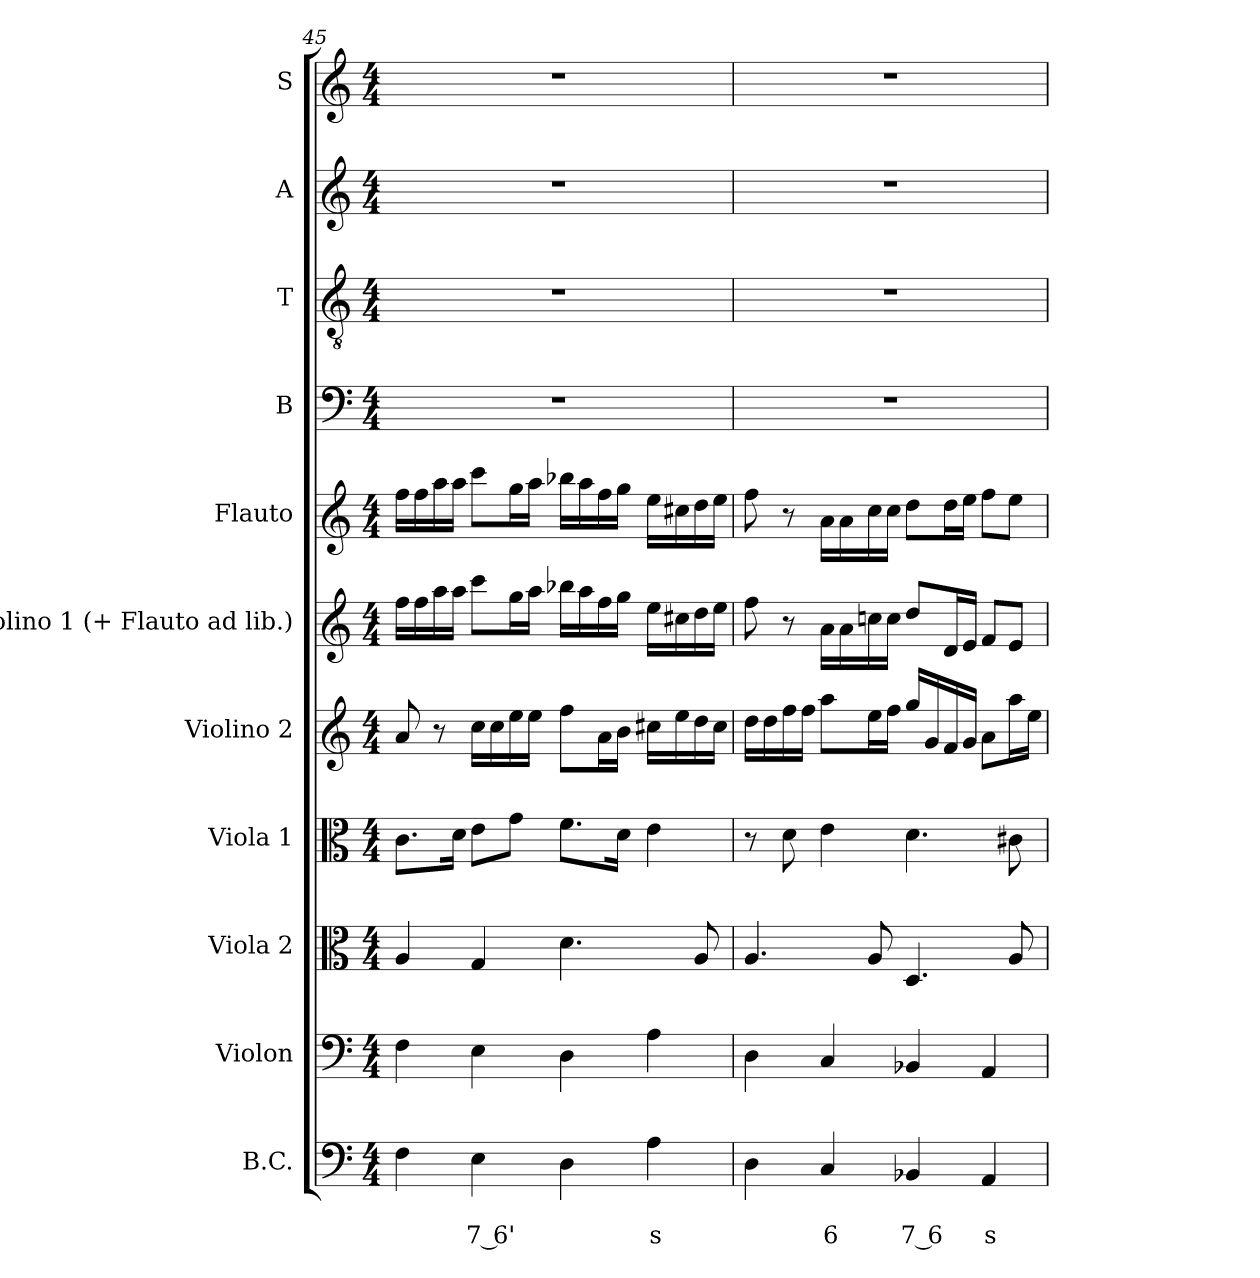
**kern	**text	**text	**kern	**kern	**kern	**kern	**kern	**kern	**kern	**kern	**kern	**kern
*part11	*part11	*part11	*part10	*part9	*part8	*part7	*part6	*part5	*part4	*part3	*part2	*part1
*staff11	*staff11	*staff11	*staff10	*staff9	*staff8	*staff7	*staff6	*staff5	*staff4	*staff3	*staff2	*staff1
*I"B.C.	*	*	*I"Violon	*I"Viola 2	*I"Viola 1	*I"Violino 2	*I"Violino 1 (+ Flauto ad lib.)	*I"Flauto	*I"B	*I"T	*I"A	*I"S
*I'B.C.	*	*	*I'Vn	*I'Va2	*I'Va1	*I'Vn2	*I'Vn1	*I'Fl.	*I'B	*I'T	*I'A	*I'S
*clefF4	*	*	*clefF4	*clefC3	*clefC3	*clefG2	*clefG2	*clefG2	*clefF4	*clefGv2	*clefG2	*clefG2
*	*	*	*	*	*	*	*	*	*	*ITrd7c12	*	*
*k[]	*	*	*k[]	*k[]	*k[]	*k[]	*k[]	*k[]	*k[]	*k[]	*k[]	*k[]
*C:	*	*	*C:	*C:	*C:	*C:	*C:	*C:	*C:	*C:	*C:	*C:
*M4/4	*	*	*M4/4	*M4/4	*M4/4	*M4/4	*M4/4	*M4/4	*M4/4	*M4/4	*M4/4	*M4/4
=45	=45	=45	=45	=45	=45	=45	=45	=45	=45	=45	=45	=45
4F\	.	.	4F\	4A/	8.c\L	8a/	16ff\LL	16ff\LL	1r	1r	1r	1r
.	.	.	.	.	.	.	16ff\	16ff\	.	.	.	.
.	.	.	.	.	.	8r	16aa\	16aa\	.	.	.	.
.	.	.	.	.	16d\Jk	.	16aa\JJ	16aa\JJ	.	.	.	.
!	!	!LO:LY:b	!	!	!	!	!	!	!	!	!	!
4E\	.	7 6'	4E\	4G/	8e\L	16cc\LL	8ccc\L	8ccc\L	.	.	.	.
.	.	.	.	.	.	16cc\	.	.	.	.	.	.
.	.	.	.	.	8g\J	16ee\	16gg\L	16gg\L	.	.	.	.
.	.	.	.	.	.	16ee\JJ	16aa\JJ	16aa\JJ	.	.	.	.
4D\	.	.	4D\	4.d\	8.f\L	8ff\L	16bb-X\LL	16bb-\LL	.	.	.	.
.	.	.	.	.	.	.	16aa\	16aa\	.	.	.	.
.	.	.	.	.	.	16a\L	16ff\	16ff\	.	.	.	.
.	.	.	.	.	16d\Jk	16b\JJ	16gg\JJ	16gg\JJ	.	.	.	.
!	!	!LO:LY:b	!	!	!	!	!	!	!	!	!	!
4A\	.	s	4A\	.	4e\	16cc#X\LL	16ee\LL	16ee\LL	.	.	.	.
.	.	.	.	.	.	16ee\	16cc#X\	16cc#\	.	.	.	.
.	.	.	.	8A/	.	16dd\	16dd\	16dd\	.	.	.	.
.	.	.	.	.	.	16cc#\JJ	16ee\JJ	16ee\JJ	.	.	.	.
=46	=46	=46	=46	=46	=46	=46	=46	=46	=46	=46	=46	=46
4D\	.	.	4D\	4.A/	8r	16dd\LL	8ff\	8ff\	1r	1r	1r	1r
.	.	.	.	.	.	16dd\	.	.	.	.	.	.
.	.	.	.	.	8d\	16ff\	8r	8r	.	.	.	.
.	.	.	.	.	.	16ff\JJ	.	.	.	.	.	.
!	!	!LO:LY:b	!	!	!	!	!	!	!	!	!	!
4C/	.	6	4C/	.	4e\	8aa\L	16a\LL	16a\LL	.	.	.	.
.	.	.	.	.	.	.	16a\	16a\	.	.	.	.
.	.	.	.	8A/	.	16ee\L	16ccn\	16cc\	.	.	.	.
.	.	.	.	.	.	16ff\JJ	16cc\JJ	16cc\JJ	.	.	.	.
!	!	!LO:LY:b	!	!	!	!	!	!	!	!	!	!
4BB-X/	.	7 6	4BB-X/	4.D/	4.d\	16gg/LL	8dd/L	8dd\L	.	.	.	.
.	.	.	.	.	.	16g/	.	.	.	.	.	.
.	.	.	.	.	.	16f/	16d/L	16dd\L	.	.	.	.
.	.	.	.	.	.	16g/JJ	16e/JJ	16ee\JJ	.	.	.	.
!	!	!LO:LY:b	!	!	!	!	!	!	!	!	!	!
4AA/	.	s	4AA/	.	.	8a\L	8f/L	8ff\L	.	.	.	.
.	.	.	.	8A/	8c#X\	16aa\L	8e/J	8ee\J	.	.	.	.
.	.	.	.	.	.	16ee\JJ	.	.	.	.	.	.
=	=	=	=	=	=	=	=	=	=	=	=	=
*-	*-	*-	*-	*-	*-	*-	*-	*-	*-	*-	*-	*-
